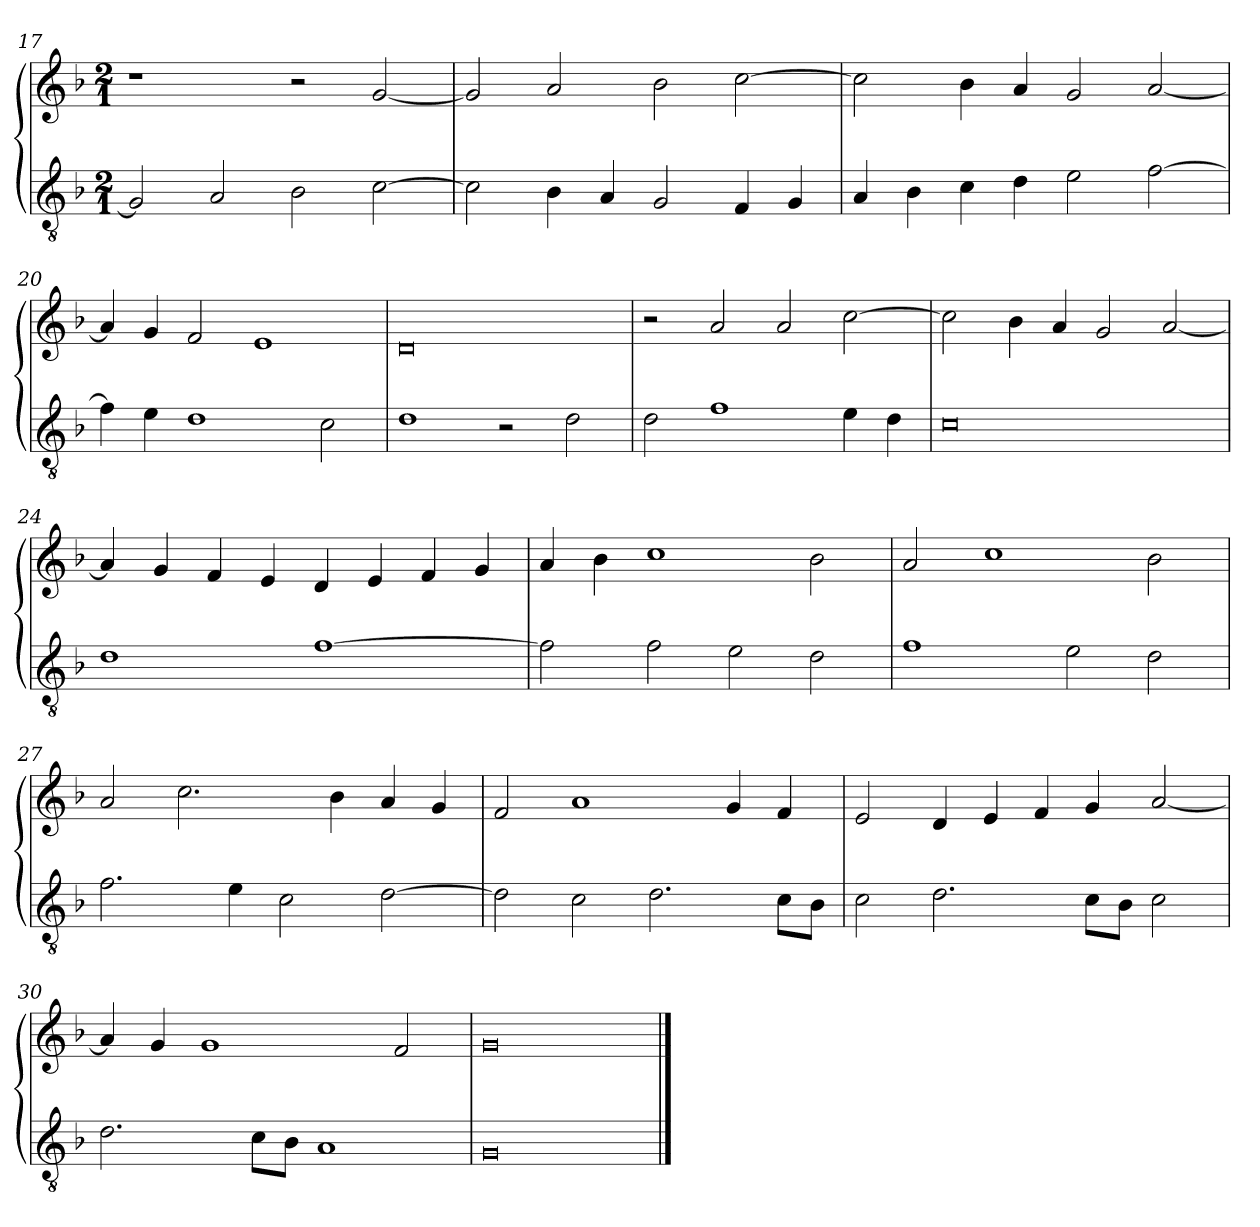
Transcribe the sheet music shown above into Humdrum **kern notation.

**kern	**kern
*part2	*part1
*staff2	*staff1
*clefGv2	*clefG2
*k[b-]	*k[b-]
*M2/1	*M2/1
=17	=17
2G]	1r
2A	.
2B-	2r
[2c	[2g
=18	=18
2c]	2g]
4B-	2a
4A	.
2G	2b-
4F	[2cc
4G	.
=19	=19
4A	2cc]
4B-	.
4c	4b-
4d	4a
2e	2g
[2f	[2a
=20	=20
4f]	4a]
4e	4g
1d	2f
.	1e
2c	.
=21	=21
1d	0d
2r	.
2d	.
=22	=22
2d	2r
1f	2a
.	2a
4e	[2cc
4d	.
=23	=23
0c	2cc]
.	4b-
.	4a
.	2g
.	[2a
=24	=24
1d	4a]
.	4g
.	4f
.	4e
[1f	4d
.	4e
.	4f
.	4g
=25	=25
2f]	4a
.	4b-
2f	1cc
2e	.
2d	2b-
=26	=26
1f	2a
.	1cc
2e	.
2d	2b-
=27	=27
2.f	2a
.	2.cc
4e	.
2c	.
.	4b-
[2d	4a
.	4g
=28	=28
2d]	2f
2c	1a
2.d	.
.	4g
8cL	4f
8B-J	.
=29	=29
2c	2e
2.d	4d
.	4e
.	4f
8cL	4g
8B-J	.
2c	[2a
=30	=30
2.d	4a]
.	4g
.	1g
8cL	.
8B-J	.
1A	.
.	2f
=31	=31
0G	0g
==	==
*-	*-
